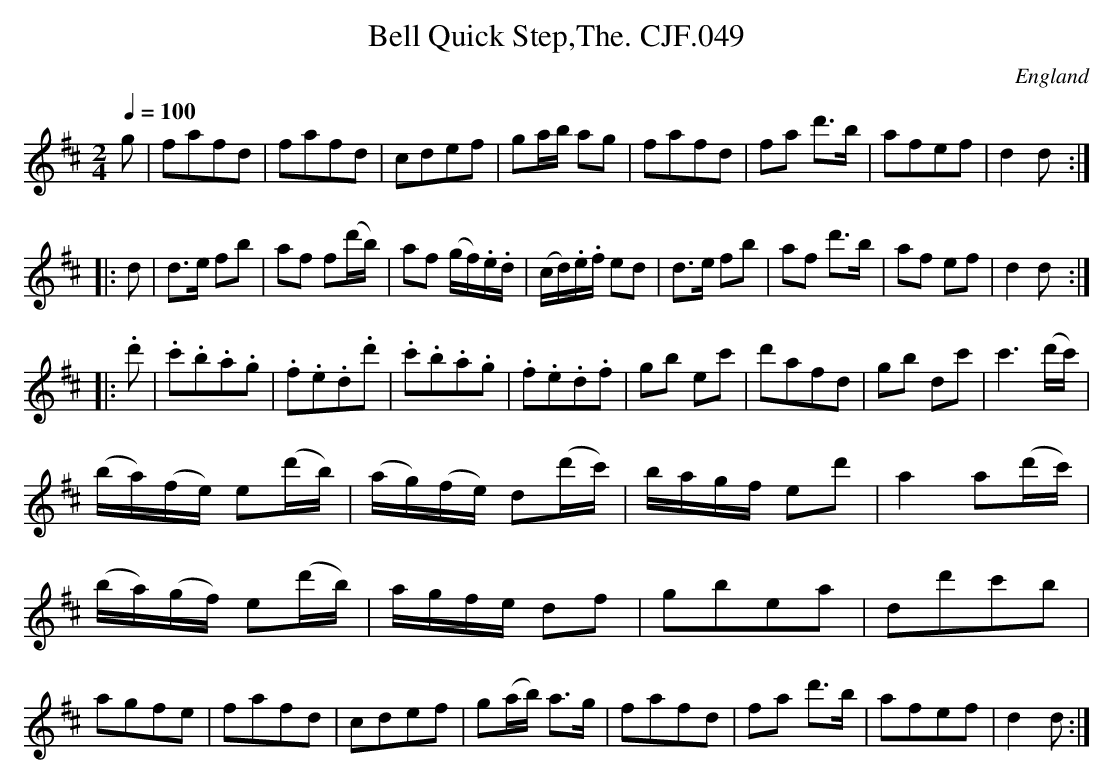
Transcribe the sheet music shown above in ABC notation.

X:1
T:Bell Quick Step,The. CJF.049
L:1/8
M:2/4
O:England
Q:1/4=100
K:D
g|fafd|fafd|cdef|ga/b/ ag|\
fafd|fa d'>b|afef|d2d:|!
|:d|d>e fb|af f(d'/b/)|af (g/f/).e/.d/|\
(c/d/).e/.f/ ed|d>e fb|af d'>b|af ef|d2d:|!
|:.d'|.c'.b.a.g|.f.e.d.d'|.c'.b.a.g|.f.e.d.f|\
gb ec'|d'afd|gb dc'|c'3(d'/c'/)|!
(b/a/)(f/e/) e(d'/b/)|(a/g/)(f/e/) d(d'/c'/)|\
b/a/g/f/ ed'|a2a(d'/c'/)|!
(b/a/)(g/f/) e(d'/b/)|a/g/f/e/ df|gbea|dd'c'b|agfe|fafd|
cdef|g(a/b/) a>g|fafd|fa d'>b|afef|d2d:|
